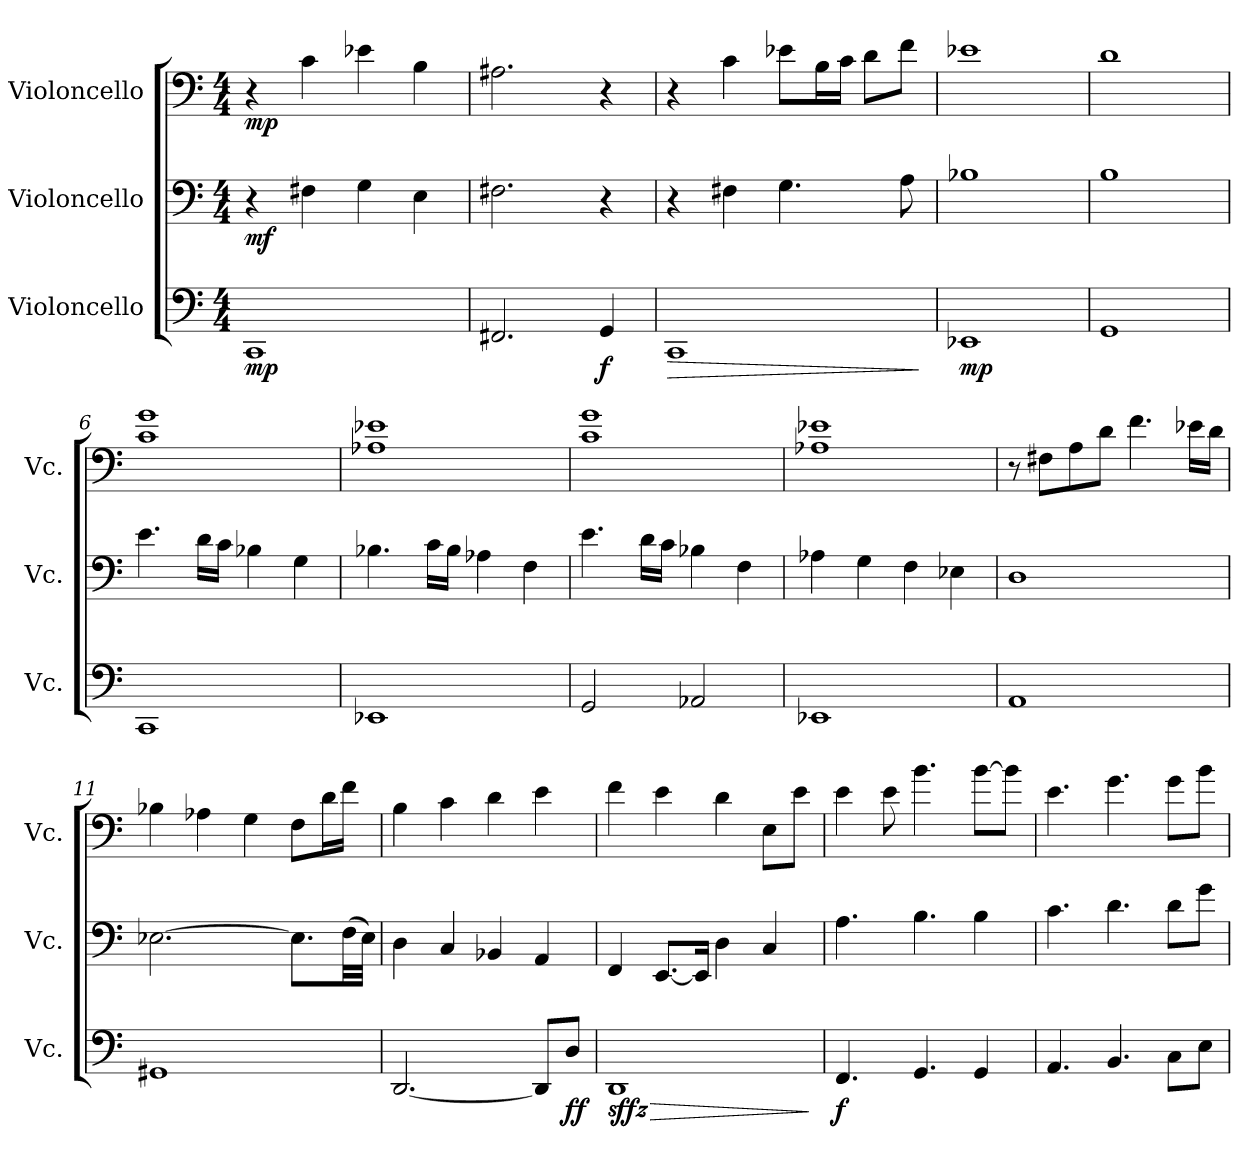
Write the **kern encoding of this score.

**kern	**dynam	**kern	**dynam	**kern	**dynam
*part3	*part3	*part2	*part2	*part1	*part1
*staff3	*staff3	*staff2	*staff2	*staff1	*staff1
*I"Violoncello	*	*I"Violoncello	*	*I"Violoncello	*
*I'Vc.	*	*I'Vc.	*	*I'Vc.	*
*clefF4	*	*clefF4	*	*clefF4	*
*k[]	*	*k[]	*	*k[]	*
*M4/4	*	*M4/4	*	*M4/4	*
*MM60	*	*MM60	*	*MM60	*
=1	=1	=1	=1	=1	=1
!	!LO:DY:b	!	!LO:DY:b	!	!LO:DY:b
1CC	mp	4r	mf	4r	mp
.	.	4F#X\	.	4c\	.
.	.	4G\	.	4e-X\	.
.	.	4E\	.	4B\	.
=2	=2	=2	=2	=2	=2
2.FF#X/	.	2.F#X\	.	2.A#X\	.
!	!LO:DY:b	!	!	!	!
4GG/	f	4r	.	4r	.
=3	=3	=3	=3	=3	=3
!	!LO:HP:b	!	!	!	!
1CC	>	4r	.	4r	.
.	.	4F#X\	.	4c\	.
.	.	4.G\	.	8e-X\L	.
.	.	.	.	16B\L	.
.	.	.	.	16c\JJ	.
.	.	.	.	8d\L	.
.	.	8A\	.	8f\J	.
.	]	.	.	.	.
=4	=4	=4	=4	=4	=4
!	!LO:DY:b	!	!	!	!
1EE-X	mp	1B-X	.	1e-X	.
=5	=5	=5	=5	=5	=5
1GG	.	1B	.	1d	.
=6	=6	=6	=6	=6	=6
1CC	.	4.e\	.	1c 1g	.
.	.	16d\LL	.	.	.
.	.	16c\JJ	.	.	.
.	.	4B-X\	.	.	.
.	.	4G\	.	.	.
=7	=7	=7	=7	=7	=7
1EE-X	.	4.B-X\	.	1A-X 1e-X	.
.	.	16c\LL	.	.	.
.	.	16B-\JJ	.	.	.
.	.	4A-X\	.	.	.
.	.	4F\	.	.	.
!!LO:LB:g=z
=8	=8	=8	=8	=8	=8
2GG/	.	4.e\	.	1c 1g	.
.	.	16d\LL	.	.	.
.	.	16c\JJ	.	.	.
2AA-X/	.	4B-X\	.	.	.
.	.	4F\	.	.	.
=9	=9	=9	=9	=9	=9
1EE-X	.	4A-X\	.	1A-X 1e-X	.
.	.	4G\	.	.	.
.	.	4F\	.	.	.
.	.	4E-X\	.	.	.
=10	=10	=10	=10	=10	=10
1AA	.	1D	.	8r	.
.	.	.	.	8F#X\L	.
.	.	.	.	8A\	.
.	.	.	.	8d\J	.
.	.	.	.	4.f\	.
.	.	.	.	16e-X\LL	.
.	.	.	.	16d\JJ	.
=11	=11	=11	=11	=11	=11
1GG#X	.	[2.E-X\	.	4B-X\	.
.	.	.	.	4A-X\	.
.	.	.	.	4G\	.
.	.	8.E-\L]	.	8F\L	.
.	.	.	.	16d\L	.
.	.	(32F\LL	.	16f\JJ	.
.	.	32E-\JJJ)	.	.	.
=12	=12	=12	=12	=12	=12
[2.DD/	.	4D\	.	4B\	.
.	.	4C/	.	4c\	.
.	.	4BB-X/	.	4d\	.
8DD/L]	.	4AA/	.	4e\	.
!	!LO:DY:b	!	!	!	!
8D/J	ff	.	.	.	.
!!LO:LB:g=z
=13	=13	=13	=13	=13	=13
!	!LO:HP:b	!	!	!	!
!	!LO:DY:n=1:b	!	!	!	!
1DD	> sffz	4FF/	.	4f\	.
.	.	[8.EE/L	.	4e\	.
.	.	16EE/Jk]	.	.	.
.	.	4D\	.	4d\	.
.	.	4C/	.	8E\L	.
.	.	.	.	8e\J	.
.	]	.	.	.	.
=14	=14	=14	=14	=14	=14
!	!LO:DY:b	!	!	!	!
4.FF/	f	4.A\	.	4e\	.
.	.	.	.	8e\	.
4.GG/	.	4.B\	.	4.b\	.
4GG/	.	4B\	.	[8b\L	.
.	.	.	.	8b\J]	.
=15	=15	=15	=15	=15	=15
4.AA/	.	4.c\	.	4.e\	.
4.BB/	.	4.d\	.	4.g\	.
8C\L	.	8d\L	.	8g\L	.
8E\J	.	8g\J	.	8b\J	.
=	=	=	=	=	=
*-	*-	*-	*-	*-	*-
